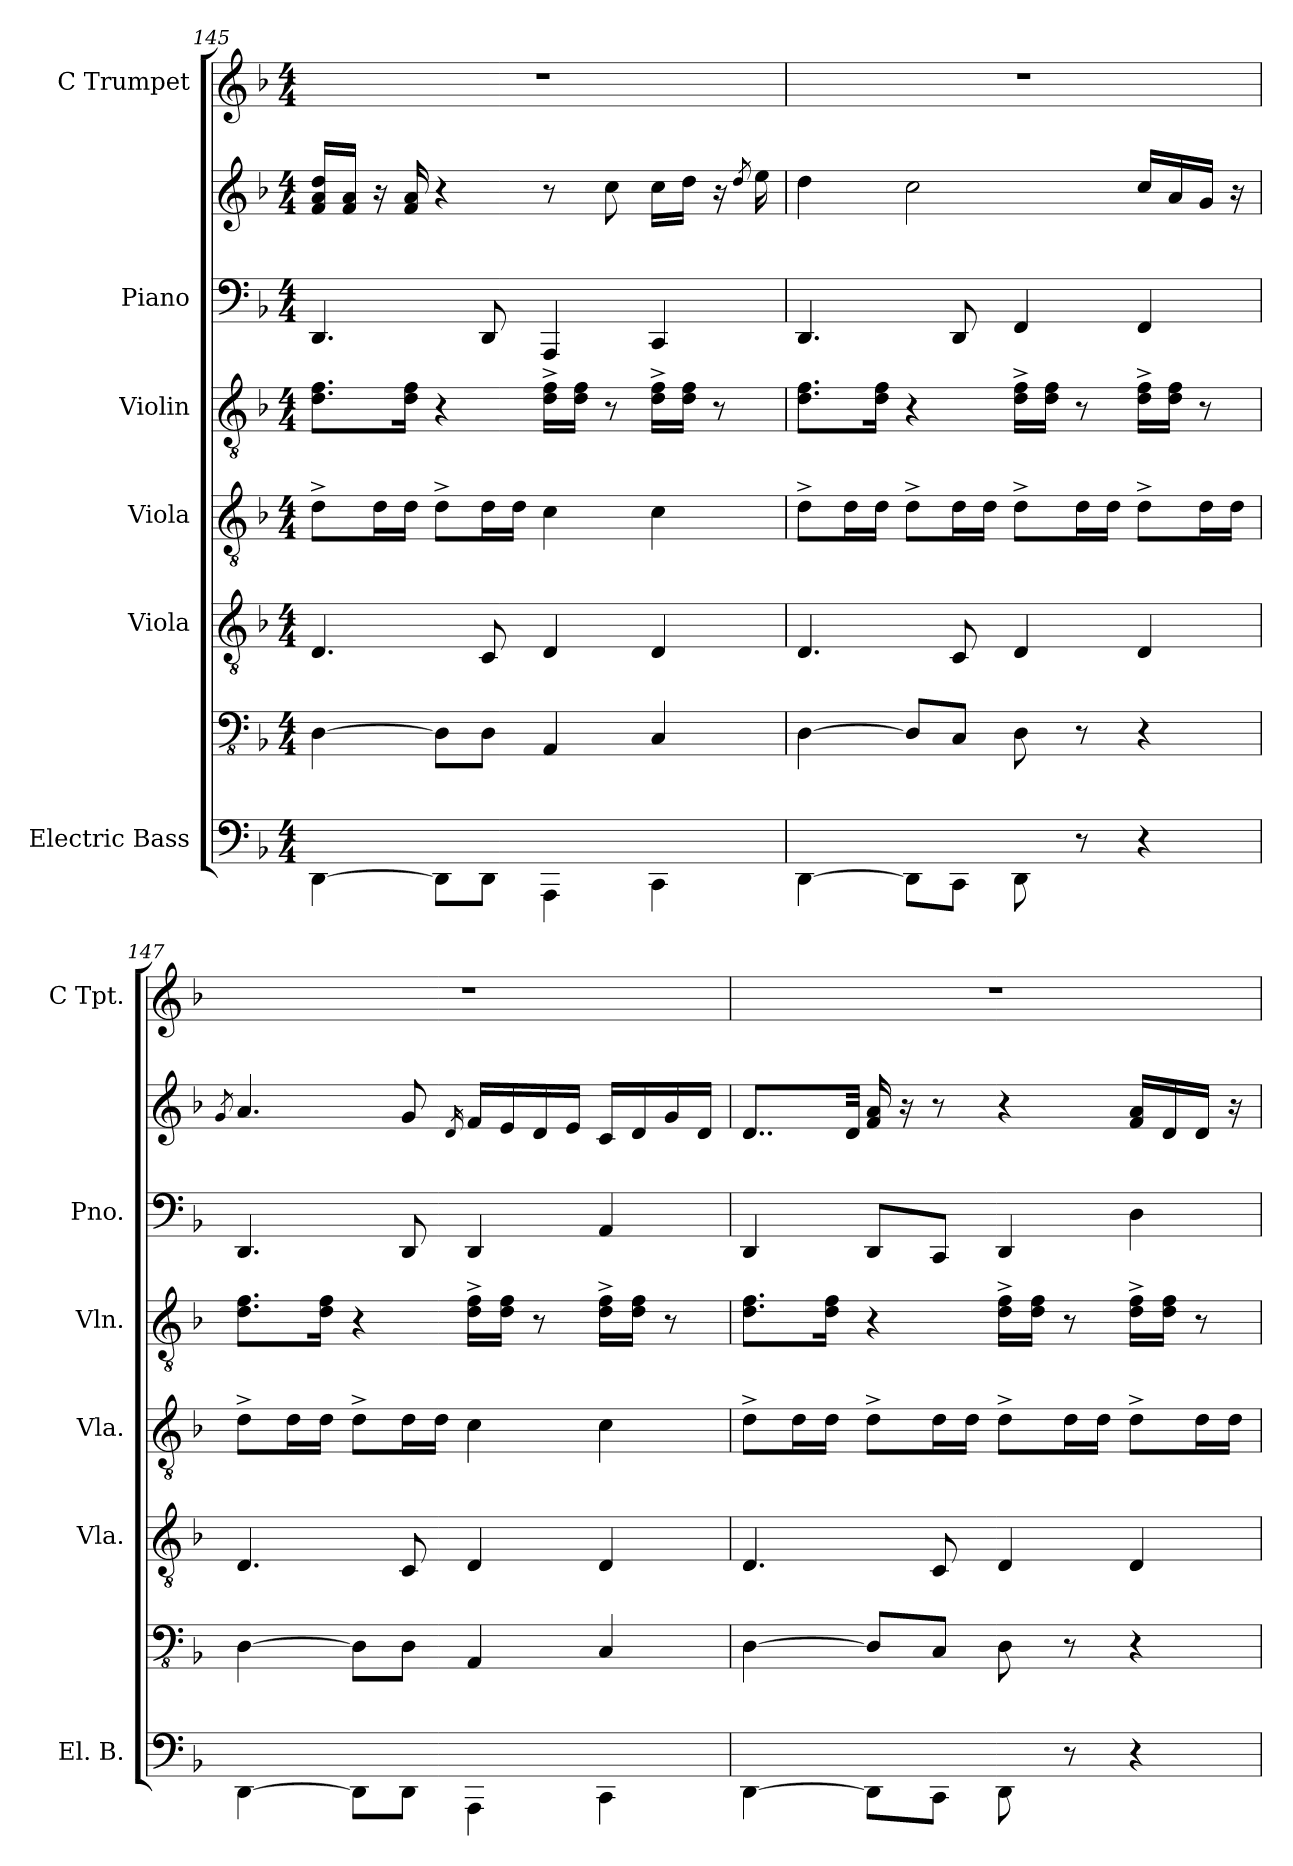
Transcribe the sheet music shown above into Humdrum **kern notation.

**kern	**kern	**kern	**kern	**kern	**kern	**kern	**kern
*part6	*part6	*part5	*part4	*part3	*part2	*part2	*part1
*staff8	*staff7	*staff6	*staff5	*staff4	*staff3	*staff2	*staff1
*I"Electric Bass	*	*I"Viola	*I"Viola	*I"Violin	*I"Piano	*	*I"C Trumpet
*I'El. B.	*	*I'Vla.	*I'Vla.	*I'Vln.	*I'Pno.	*	*I'C Tpt.
*	*clefFv4	*clefGv2	*clefGv2	*clefGv2	*clefF4	*clefG2	*clefG2
*k[b-]	*k[b-]	*k[b-]	*k[b-]	*k[b-]	*k[b-]	*k[b-]	*k[b-]
*M4/4	*M4/4	*M4/4	*M4/4	*M4/4	*M4/4	*M4/4	*M4/4
=145	=145	=145	=145	=145	=145	=145	=145
[4DD\	[4DD\	4.D/	8d^\L	8.d\ 8.f\L	4.DD/	16f/ 16a/ 16dd/LL	1r
.	.	.	.	.	.	16f/ 16a/JJ	.
.	.	.	16d\L	.	.	16r	.
.	.	.	16d\JJ	16d\ 16f\Jk	.	16f/ 16a/	.
8DD\L]	8DD\L]	.	8d^\L	4r	.	4r	.
8DD\J	8DD\J	8C/	16d\L	.	8DD/	.	.
.	.	.	16d\JJ	.	.	.	.
4AAA\	4AAA/	4D/	4c\	16d\^ 16f\^LL	4AAA/	8r	.
.	.	.	.	16d\ 16f\JJ	.	.	.
.	.	.	.	8r	.	8cc\	.
4CC\	4CC/	4D/	4c\	16d\^ 16f\^LL	4CC/	16cc\LL	.
.	.	.	.	16d\ 16f\JJ	.	16dd\JJ	.
.	.	.	.	8r	.	16r	.
.	.	.	.	.	.	8qdd/	.
.	.	.	.	.	.	16ee\	.
=146	=146	=146	=146	=146	=146	=146	=146
[4DD\	[4DD\	4.D/	8d^\L	8.d\ 8.f\L	4.DD/	4dd\	1r
.	.	.	16d\L	.	.	.	.
.	.	.	16d\JJ	16d\ 16f\Jk	.	.	.
8DD\L]	8DD/L]	.	8d^\L	4r	.	2cc\	.
8CC\J	8CC/J	8C/	16d\L	.	8DD/	.	.
.	.	.	16d\JJ	.	.	.	.
8DD\	8DD\	4D/	8d^\L	16d\^ 16f\^LL	4FF/	.	.
.	.	.	.	16d\ 16f\JJ	.	.	.
8r	8r	.	16d\L	8r	.	.	.
.	.	.	16d\JJ	.	.	.	.
4r	4r	4D/	8d^\L	16d\^ 16f\^LL	4FF/	16cc/LL	.
.	.	.	.	16d\ 16f\JJ	.	16a/	.
.	.	.	16d\L	8r	.	16g/JJ	.
.	.	.	16d\JJ	.	.	16r	.
!!LO:LB:g=z
=147	=147	=147	=147	=147	=147	=147	=147
.	.	.	.	.	.	8qg/	.
[4DD\	[4DD\	4.D/	8d^\L	8.d\ 8.f\L	4.DD/	4.a/	1r
.	.	.	16d\L	.	.	.	.
.	.	.	16d\JJ	16d\ 16f\Jk	.	.	.
8DD\L]	8DD\L]	.	8d^\L	4r	.	.	.
8DD\J	8DD\J	8C/	16d\L	.	8DD/	8g/	.
.	.	.	16d\JJ	.	.	.	.
.	.	.	.	.	.	16qd/	.
4AAA\	4AAA/	4D/	4c\	16d\^ 16f\^LL	4DD/	16f/LL	.
.	.	.	.	16d\ 16f\JJ	.	16e/	.
.	.	.	.	8r	.	16d/	.
.	.	.	.	.	.	16e/JJ	.
4CC\	4CC/	4D/	4c\	16d\^ 16f\^LL	4AA/	16c/LL	.
.	.	.	.	16d\ 16f\JJ	.	16d/	.
.	.	.	.	8r	.	16g/	.
.	.	.	.	.	.	16d/JJ	.
=148	=148	=148	=148	=148	=148	=148	=148
[4DD\	[4DD\	4.D/	8d^\L	8.d\ 8.f\L	4DD/	8..d/L	1r
.	.	.	16d\L	.	.	.	.
.	.	.	16d\JJ	16d\ 16f\Jk	.	.	.
.	.	.	.	.	.	32d/Jkk	.
8DD\L]	8DD/L]	.	8d^\L	4r	8DD/L	16f/ 16a/	.
.	.	.	.	.	.	16r	.
8CC\J	8CC/J	8C/	16d\L	.	8CC/J	8r	.
.	.	.	16d\JJ	.	.	.	.
8DD\	8DD\	4D/	8d^\L	16d\^ 16f\^LL	4DD/	4r	.
.	.	.	.	16d\ 16f\JJ	.	.	.
8r	8r	.	16d\L	8r	.	.	.
.	.	.	16d\JJ	.	.	.	.
4r	4r	4D/	8d^\L	16d\^ 16f\^LL	4D\	16f/ 16a/LL	.
.	.	.	.	16d\ 16f\JJ	.	16d/	.
.	.	.	16d\L	8r	.	16d/JJ	.
.	.	.	16d\JJ	.	.	16r	.
=	=	=	=	=	=	=	=
*-	*-	*-	*-	*-	*-	*-	*-
